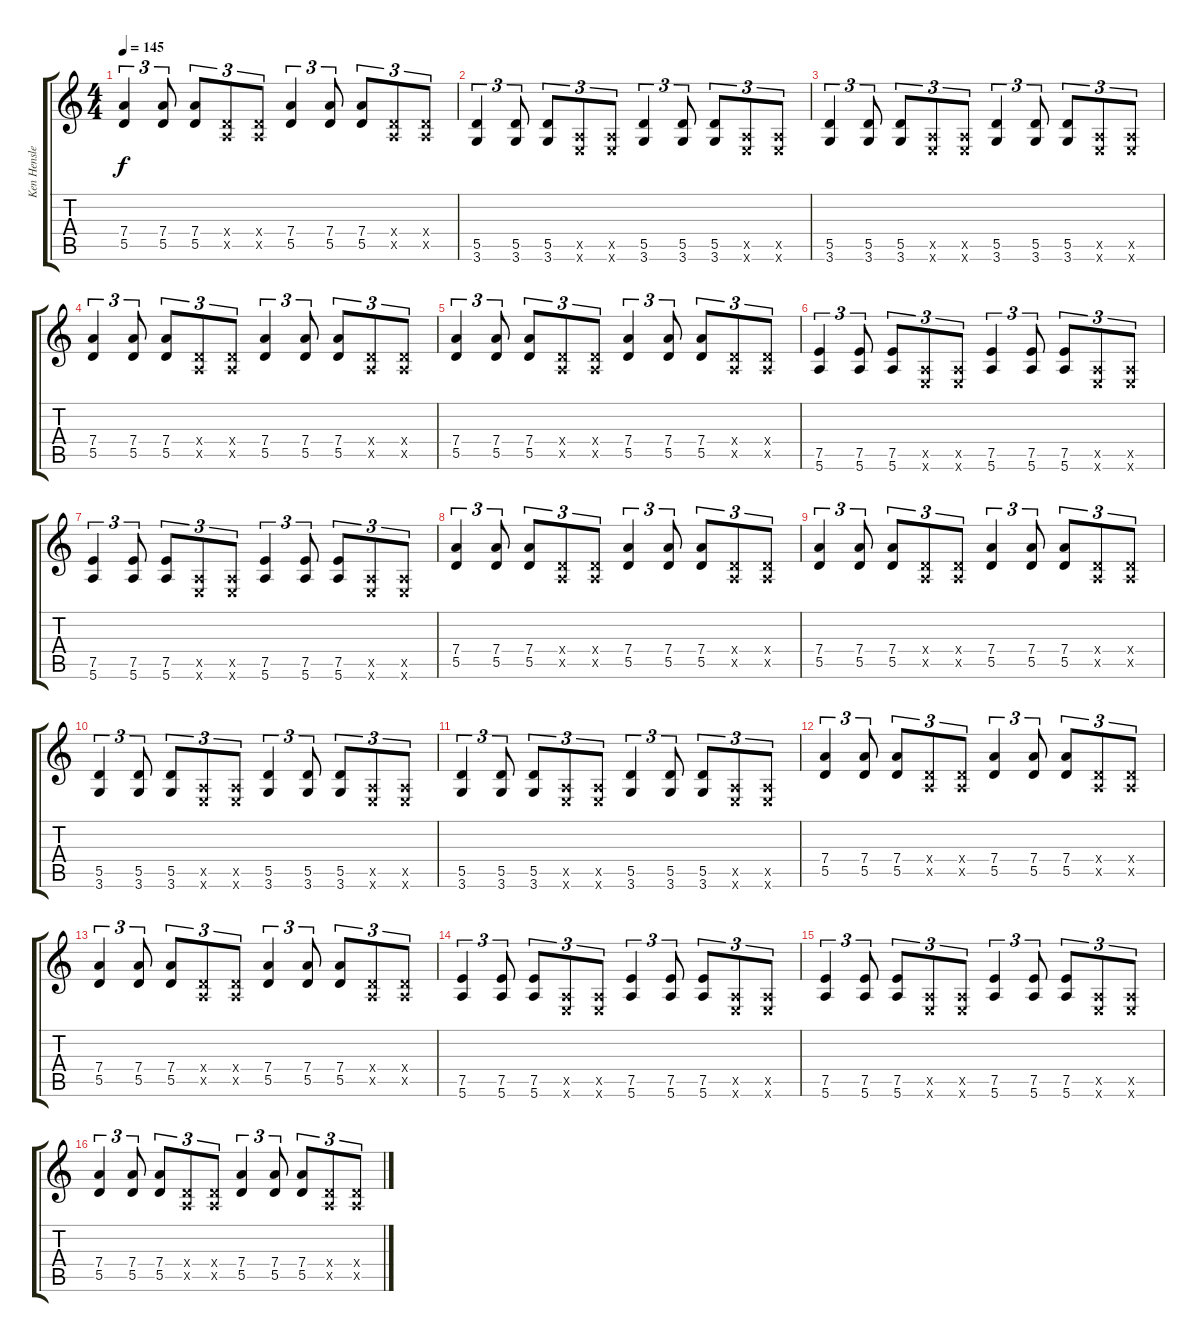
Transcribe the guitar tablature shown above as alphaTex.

\track ("Ken Hensley" "Ken Hensle") {instrument overdrivenguitar}
\staff {score tabs}
\tuning (E4 B3 G3 D3 A2 E2) {hide}
\ts (4 4)
\tempo 145
\clef g2
\ks c
(7.4 5.5).4{tu (3 2) dy f} (7.4 5.5).8{tu (3 2)} (7.4 5.5).8{tu (3 2)} (0.4{x} 0.5{x}).8{tu (3 2)} (0.4{x} 0.5{x}).8{tu (3 2)} (7.4 5.5).4{tu (3 2)} (7.4 5.5).8{tu (3 2)} (7.4 5.5).8{tu (3 2)} (0.4{x} 0.5{x}).8{tu (3 2)} (0.4{x} 0.5{x}).8{tu (3 2)} |
(5.5 3.6).4{tu (3 2)} (5.5 3.6).8{tu (3 2)} (5.5 3.6).8{tu (3 2)} (0.5{x} 0.6{x}).8{tu (3 2)} (0.5{x} 0.6{x}).8{tu (3 2)} (5.5 3.6).4{tu (3 2)} (5.5 3.6).8{tu (3 2)} (5.5 3.6).8{tu (3 2)} (0.5{x} 0.6{x}).8{tu (3 2)} (0.5{x} 0.6{x}).8{tu (3 2)} |
(5.5 3.6).4{tu (3 2)} (5.5 3.6).8{tu (3 2)} (5.5 3.6).8{tu (3 2)} (0.5{x} 0.6{x}).8{tu (3 2)} (0.5{x} 0.6{x}).8{tu (3 2)} (5.5 3.6).4{tu (3 2)} (5.5 3.6).8{tu (3 2)} (5.5 3.6).8{tu (3 2)} (0.5{x} 0.6{x}).8{tu (3 2)} (0.5{x} 0.6{x}).8{tu (3 2)} |
(7.4 5.5).4{tu (3 2)} (7.4 5.5).8{tu (3 2)} (7.4 5.5).8{tu (3 2)} (0.4{x} 0.5{x}).8{tu (3 2)} (0.4{x} 0.5{x}).8{tu (3 2)} (7.4 5.5).4{tu (3 2)} (7.4 5.5).8{tu (3 2)} (7.4 5.5).8{tu (3 2)} (0.4{x} 0.5{x}).8{tu (3 2)} (0.4{x} 0.5{x}).8{tu (3 2)} |
(7.4 5.5).4{tu (3 2)} (7.4 5.5).8{tu (3 2)} (7.4 5.5).8{tu (3 2)} (0.4{x} 0.5{x}).8{tu (3 2)} (0.4{x} 0.5{x}).8{tu (3 2)} (7.4 5.5).4{tu (3 2)} (7.4 5.5).8{tu (3 2)} (7.4 5.5).8{tu (3 2)} (0.4{x} 0.5{x}).8{tu (3 2)} (0.4{x} 0.5{x}).8{tu (3 2)} |
(7.5 5.6).4{tu (3 2)} (7.5 5.6).8{tu (3 2)} (7.5 5.6).8{tu (3 2)} (0.5{x} 0.6{x}).8{tu (3 2)} (0.5{x} 0.6{x}).8{tu (3 2)} (7.5 5.6).4{tu (3 2)} (7.5 5.6).8{tu (3 2)} (7.5 5.6).8{tu (3 2)} (0.5{x} 0.6{x}).8{tu (3 2)} (0.5{x} 0.6{x}).8{tu (3 2)} |
(7.5 5.6).4{tu (3 2)} (7.5 5.6).8{tu (3 2)} (7.5 5.6).8{tu (3 2)} (0.5{x} 0.6{x}).8{tu (3 2)} (0.5{x} 0.6{x}).8{tu (3 2)} (7.5 5.6).4{tu (3 2)} (7.5 5.6).8{tu (3 2)} (7.5 5.6).8{tu (3 2)} (0.5{x} 0.6{x}).8{tu (3 2)} (0.5{x} 0.6{x}).8{tu (3 2)} |
(7.4 5.5).4{tu (3 2)} (7.4 5.5).8{tu (3 2)} (7.4 5.5).8{tu (3 2)} (0.4{x} 0.5{x}).8{tu (3 2)} (0.4{x} 0.5{x}).8{tu (3 2)} (7.4 5.5).4{tu (3 2)} (7.4 5.5).8{tu (3 2)} (7.4 5.5).8{tu (3 2)} (0.4{x} 0.5{x}).8{tu (3 2)} (0.4{x} 0.5{x}).8{tu (3 2)} |
(7.4 5.5).4{tu (3 2)} (7.4 5.5).8{tu (3 2)} (7.4 5.5).8{tu (3 2)} (0.4{x} 0.5{x}).8{tu (3 2)} (0.4{x} 0.5{x}).8{tu (3 2)} (7.4 5.5).4{tu (3 2)} (7.4 5.5).8{tu (3 2)} (7.4 5.5).8{tu (3 2)} (0.4{x} 0.5{x}).8{tu (3 2)} (0.4{x} 0.5{x}).8{tu (3 2)} |
(5.5 3.6).4{tu (3 2)} (5.5 3.6).8{tu (3 2)} (5.5 3.6).8{tu (3 2)} (0.5{x} 0.6{x}).8{tu (3 2)} (0.5{x} 0.6{x}).8{tu (3 2)} (5.5 3.6).4{tu (3 2)} (5.5 3.6).8{tu (3 2)} (5.5 3.6).8{tu (3 2)} (0.5{x} 0.6{x}).8{tu (3 2)} (0.5{x} 0.6{x}).8{tu (3 2)} |
(5.5 3.6).4{tu (3 2)} (5.5 3.6).8{tu (3 2)} (5.5 3.6).8{tu (3 2)} (0.5{x} 0.6{x}).8{tu (3 2)} (0.5{x} 0.6{x}).8{tu (3 2)} (5.5 3.6).4{tu (3 2)} (5.5 3.6).8{tu (3 2)} (5.5 3.6).8{tu (3 2)} (0.5{x} 0.6{x}).8{tu (3 2)} (0.5{x} 0.6{x}).8{tu (3 2)} |
(7.4 5.5).4{tu (3 2)} (7.4 5.5).8{tu (3 2)} (7.4 5.5).8{tu (3 2)} (0.4{x} 0.5{x}).8{tu (3 2)} (0.4{x} 0.5{x}).8{tu (3 2)} (7.4 5.5).4{tu (3 2)} (7.4 5.5).8{tu (3 2)} (7.4 5.5).8{tu (3 2)} (0.4{x} 0.5{x}).8{tu (3 2)} (0.4{x} 0.5{x}).8{tu (3 2)} |
(7.4 5.5).4{tu (3 2)} (7.4 5.5).8{tu (3 2)} (7.4 5.5).8{tu (3 2)} (0.4{x} 0.5{x}).8{tu (3 2)} (0.4{x} 0.5{x}).8{tu (3 2)} (7.4 5.5).4{tu (3 2)} (7.4 5.5).8{tu (3 2)} (7.4 5.5).8{tu (3 2)} (0.4{x} 0.5{x}).8{tu (3 2)} (0.4{x} 0.5{x}).8{tu (3 2)} |
(7.5 5.6).4{tu (3 2)} (7.5 5.6).8{tu (3 2)} (7.5 5.6).8{tu (3 2)} (0.5{x} 0.6{x}).8{tu (3 2)} (0.5{x} 0.6{x}).8{tu (3 2)} (7.5 5.6).4{tu (3 2)} (7.5 5.6).8{tu (3 2)} (7.5 5.6).8{tu (3 2)} (0.5{x} 0.6{x}).8{tu (3 2)} (0.5{x} 0.6{x}).8{tu (3 2)} |
(7.5 5.6).4{tu (3 2)} (7.5 5.6).8{tu (3 2)} (7.5 5.6).8{tu (3 2)} (0.5{x} 0.6{x}).8{tu (3 2)} (0.5{x} 0.6{x}).8{tu (3 2)} (7.5 5.6).4{tu (3 2)} (7.5 5.6).8{tu (3 2)} (7.5 5.6).8{tu (3 2)} (0.5{x} 0.6{x}).8{tu (3 2)} (0.5{x} 0.6{x}).8{tu (3 2)} |
(7.4 5.5).4{tu (3 2)} (7.4 5.5).8{tu (3 2)} (7.4 5.5).8{tu (3 2)} (0.4{x} 0.5{x}).8{tu (3 2)} (0.4{x} 0.5{x}).8{tu (3 2)} (7.4 5.5).4{tu (3 2)} (7.4 5.5).8{tu (3 2)} (7.4 5.5).8{tu (3 2)} (0.4{x} 0.5{x}).8{tu (3 2)} (0.4{x} 0.5{x}).8{tu (3 2)}
